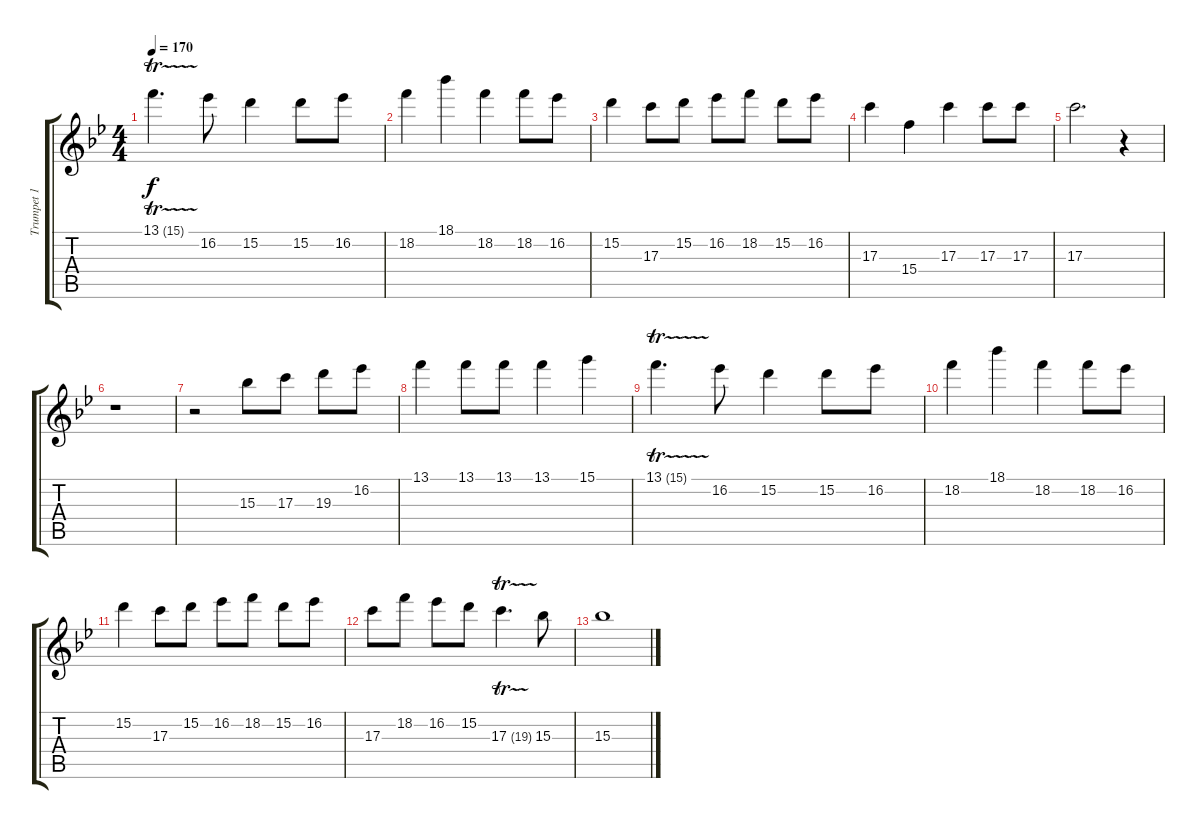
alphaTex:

\track ("Trumpet 1" "Trumpet 1") {instrument distortionguitar}
\staff {score tabs}
\tuning (E4 B3 G3 D3 A2 E2) {hide}
\ts (4 4)
\tempo 170
\clef g2
\ks bb
13.1{tr (15 32)}.4{d dy f} 16.2.8 15.2.4 15.2.8 16.2.8 |
18.2.4 18.1.4 18.2.4 18.2.8 16.2.8 |
15.2.4 17.3.8 15.2.8 16.2.8 18.2.8 15.2.8 16.2.8 |
17.3.4 15.4.4 17.3.4 17.3.8 17.3.8 |
17.3.2{d} r.4 |
r.1 |
r.2 15.3.8 17.3.8 19.3.8 16.2.8 |
13.1.4 13.1.8 13.1.8 13.1.4 15.1.4 |
13.1{tr (15 32)}.4{d} 16.2.8 15.2.4 15.2.8 16.2.8 |
18.2.4 18.1.4 18.2.4 18.2.8 16.2.8 |
15.2.4 17.3.8 15.2.8 16.2.8 18.2.8 15.2.8 16.2.8 |
17.3.8 18.2.8 16.2.8 15.2.8 17.3{tr (19 32)}.4{d} 15.3.8 |
15.3.1
